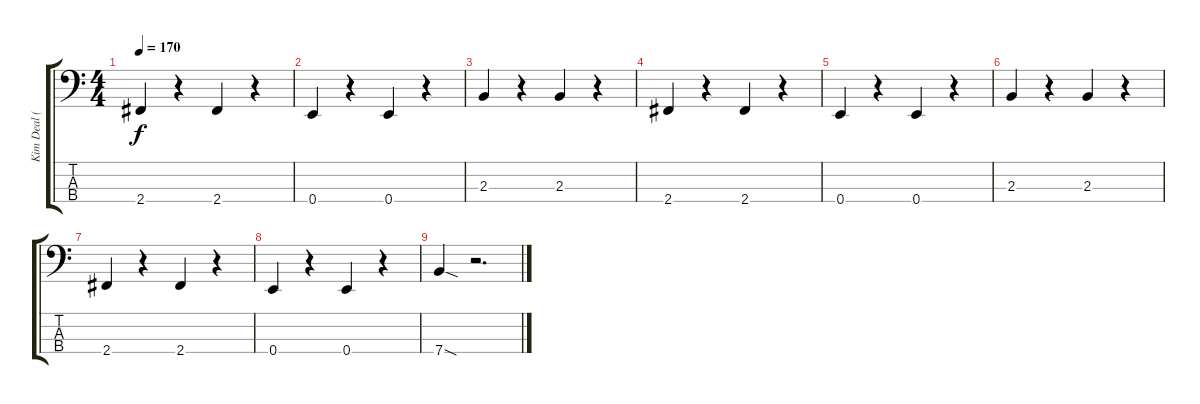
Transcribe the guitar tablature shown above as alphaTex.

\track ("Kim Deal (Bass)" "Kim Deal (") {instrument electricbasspick}
\staff {score tabs}
\tuning (G2 D2 A1 E1) {hide}
\ts (4 4)
\tempo 170
\clef f4
\ks c
2.4.4{dy f} r.4 2.4.4 r.4 |
0.4.4 r.4 0.4.4 r.4 |
2.3.4 r.4 2.3.4 r.4 |
2.4.4 r.4 2.4.4 r.4 |
0.4.4 r.4 0.4.4 r.4 |
2.3.4 r.4 2.3.4 r.4 |
2.4.4 r.4 2.4.4 r.4 |
0.4.4 r.4 0.4.4 r.4 |
7.4{sod}.4 r.2{d}
